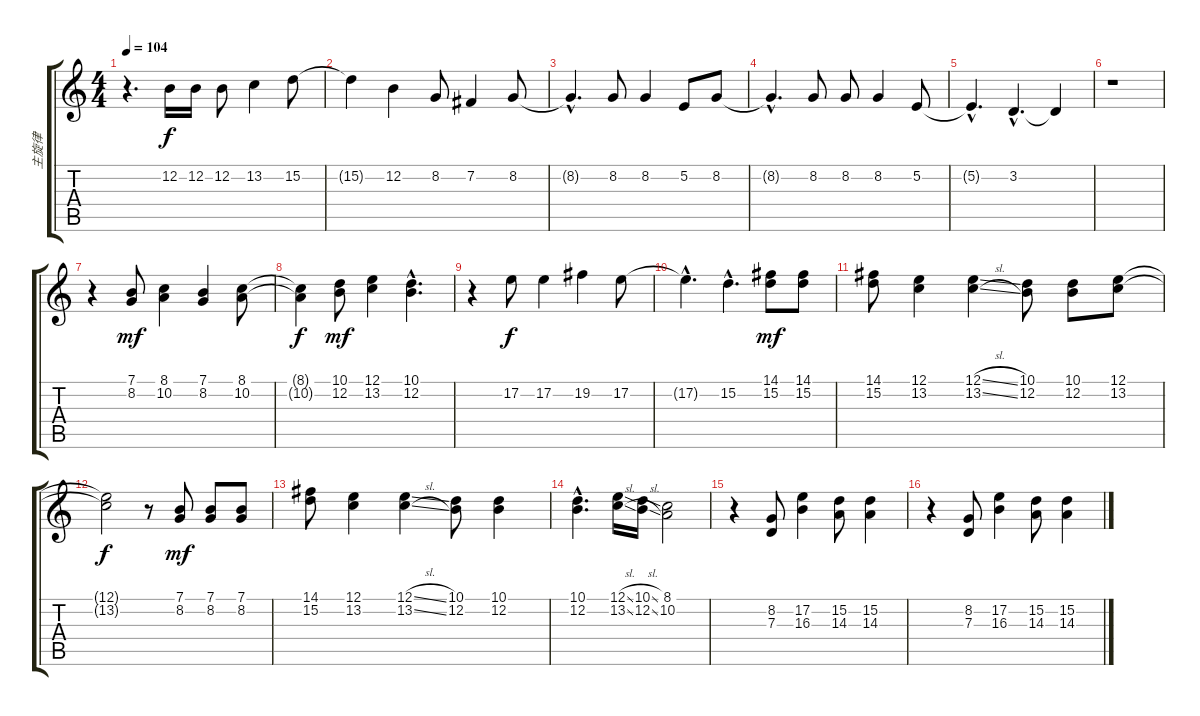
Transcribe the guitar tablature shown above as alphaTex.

\track ("主旋律" "主旋律") {instrument voiceoohs}
\staff {score tabs}
\tuning (E4 B3 G3 D3 A2 E2) {hide}
\ts (4 4)
\tempo 104
\clef g2
\ks c
r.4{d dy f} 12.2.16 12.2.16 12.2.8 13.2.4 15.2.8 |
15.2{t}.4 12.2.4 8.2.8 7.2.4 8.2.8 |
8.2{hac t}.4{d} 8.2.8 8.2.4 5.2.8 8.2.8 |
8.2{hac t}.4{d} 8.2.8 8.2.8 8.2.4 5.2.8 |
5.2{hac t}.4{d} 3.2{hac}.4{d} 3.2{t}.4 |
r.1 |
r.4 (7.1 8.2).8{dy mf} (8.1 10.2).4 (7.1 8.2).4 (8.1 10.2).8 |
(8.1{t} 10.2{t}).4{dy f} (10.1 12.2).8{dy mf} (12.1 13.2).4 (10.1{hac} 12.2{hac}).4{d} |
r.4 17.2.8{dy f} 17.2.4 19.2.4 17.2.8 |
17.2{hac t}.4{d} 15.2{hac}.4{d} (14.1 15.2).8{dy mf} (14.1 15.2).8 |
(14.1 15.2).8 (12.1 13.2).4 (12.1{sl} 13.2{sl}).4 (10.1 12.2).8 (10.1 12.2).8 (12.1 13.2).8 |
(12.1{t} 13.2{t}).2{dy f} r.8 (7.1 8.2).8{dy mf} (7.1 8.2).8 (7.1 8.2).8 |
(14.1 15.2).8 (12.1 13.2).4 (12.1{sl} 13.2{sl}).4 (10.1 12.2).8 (10.1 12.2).4 |
(10.1{hac} 12.2{hac}).4{d} (12.1{sl} 13.2{sl}).16 (10.1{sl} 12.2{sl}).16 (8.1 10.2).2 |
r.4 (8.2 7.3).8 (17.2 16.3).4 (15.2 14.3).8 (15.2 14.3).4 |
r.4 (8.2 7.3).8 (17.2 16.3).4 (15.2 14.3).8 (15.2 14.3).4
